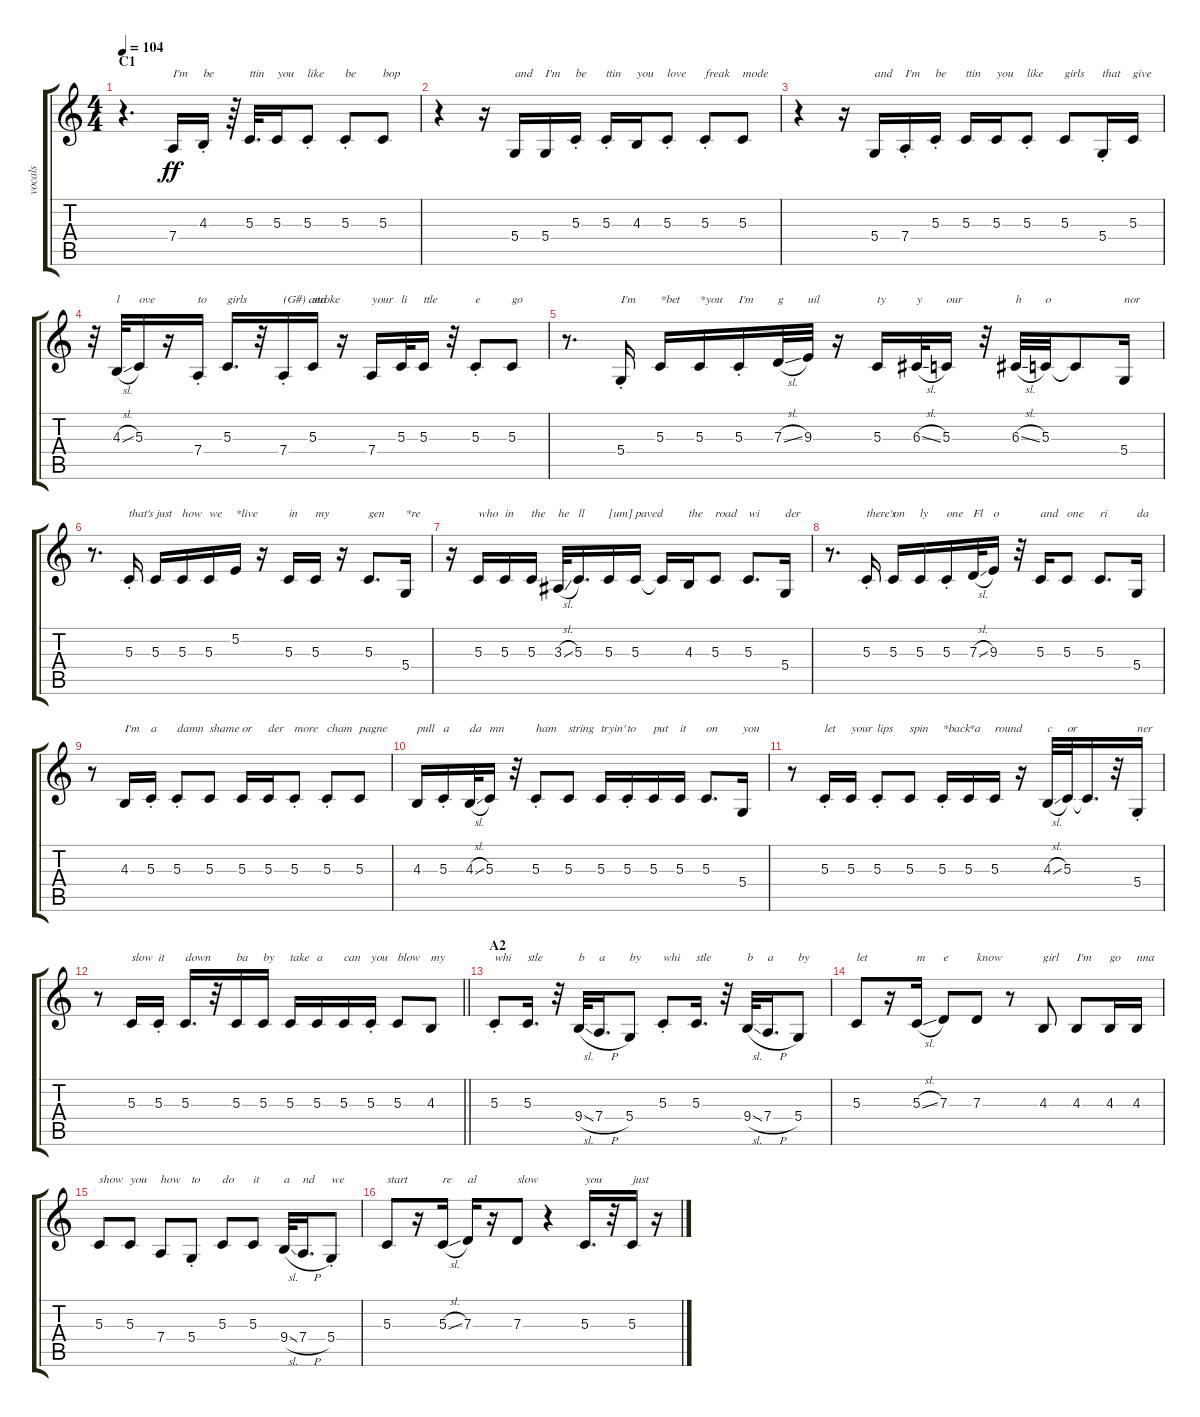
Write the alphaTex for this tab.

\track ("vocals" "vocals") {solo instrument lead1square}
\staff {score tabs}
\tuning (E4 B3 G3 D3 A2 E2) {hide}
\ts (4 4)
\section ("" "C1")
\tempo 104
\clef g2
\ks c
r.4{d dy ff} 7.4.16{txt "I'm"} 4.3{st}.16{txt "be"} r.64 5.3.32{d txt "ttin"} 5.3.16{txt "you"} 5.3{st}.8{txt "like"} 5.3{st}.8{txt "be"} 5.3.8{txt "bop"} |
r.4 r.16 5.4.16{txt "and"} 5.4.16{txt "I'm"} 5.3{st}.16{txt "be"} 5.3{st}.16{txt "ttin"} 4.3.16{txt "you"} 5.3{st}.8{txt "love"} 5.3{st}.8{txt "freak"} 5.3.8{txt "mode"} |
r.4 r.16 5.4.16{txt "and"} 7.4{st}.16{txt "I'm"} 5.3{st}.16{txt "be"} 5.3.16{txt "ttin"} 5.3.16{txt "you"} 5.3{st}.8{txt "like"} 5.3.8{txt "girls"} 5.4{st}.16{txt "that"} 5.3.16{txt "give"} |
r.32 4.3{sl}.32{txt "l"} 5.3.16{txt "ove"} r.16 7.4{st}.16{txt "to"} 5.3.16{d txt "girls"} r.32 7.4{st}.16{txt "(G#) and"} 5.3.16{txt "stroke"} r.16 7.4.16{txt "your"} 5.3.32{txt "li"} 5.3.16{txt "ttle"} r.32 5.3{st}.8{txt "e"} 5.3.8{txt "go"} |
r.8{d} 5.4{st}.16{txt "I'm"} 5.3.16{txt "*bet"} 5.3.16{txt "*you"} 5.3{st}.16{txt "I'm"} 7.3{sl}.32{txt "g"} 9.3.32{txt "uil"} r.16 5.3.16{txt "ty"} 6.3{sl}.32{txt "y"} 5.3.16{txt "our"} r.32 6.3{sl}.32{txt "h"} 5.3.32{txt "o"} 5.3{t}.8 5.4.16{txt "nor"} |
r.8{d} 5.3{st}.16{txt "that's"} 5.3.16{txt "just"} 5.3.16{txt "how"} 5.3.16{txt "we"} 5.2.16{txt "*live"} r.16 5.3.16{txt "in"} 5.3.16{txt "my"} r.16 5.3.8{d txt "gen"} 5.4.16{txt "*re"} |
r.16 5.3.16{txt "who"} 5.3.16{txt "in"} 5.3.16{txt "the"} 3.3{sl}.32{txt "he"} 5.3.16{d txt "ll"} 5.3.16{txt "[um]"} 5.3.16{txt "paved"} 5.3{t}.16 4.3.16{txt "the"} 5.3.8{txt "road"} 5.3.8{d txt "wi"} 5.4.16{txt "der"} |
r.8{d} 5.3{st}.16{txt "there's"} 5.3.16{txt "on"} 5.3.16{txt "ly"} 5.3{st}.16{txt "one"} 7.3{sl}.32{txt "Fl"} 9.3.16{txt "o"} r.32 5.3.16{txt "and"} 5.3.8{txt "one"} 5.3.8{d txt "ri"} 5.4.16{txt "da"} |
r.8 4.3.16{txt "I'm"} 5.3{st}.16{txt "a"} 5.3{st}.8{txt "damn"} 5.3.8{txt "shame"} 5.3.16{txt "or"} 5.3.16{txt "der"} 5.3{st}.8{txt "more"} 5.3{st}.8{txt "cham"} 5.3.8{txt "pagne"} |
4.3.16{txt "pull"} 5.3{st}.16{txt "a"} 4.3{sl}.32{txt "da"} 5.3.16{txt "mn"} r.32 5.3{st}.8{txt "ham"} 5.3.8{txt "string"} 5.3.16{txt "tryin'"} 5.3{st}.16{txt "to"} 5.3.16{txt "put"} 5.3.16{txt "it"} 5.3.8{d txt "on"} 5.4.16{txt "you"} |
r.8 5.3{st}.16{txt "let"} 5.3.16{txt "your"} 5.3{st}.8{txt "lips"} 5.3.8{txt "spin"} 5.3{st}.16{txt "*back"} 5.3.16{txt "*a"} 5.3.16{txt "round"} r.16 4.3{sl}.32{txt "c"} 5.3.32{txt "or"} 5.3{t}.16{d} r.32 5.4{st}.16{txt "ner"} |
\barLineRight lightlight
r.8 5.3.16{txt "slow"} 5.3{st}.16{txt "it"} 5.3.16{d txt "down"} r.32 5.3.16{txt "ba"} 5.3.16{txt "by"} 5.3.16{txt "take"} 5.3.16{txt "a"} 5.3.16{txt "can"} 5.3{st}.16{txt "you"} 5.3.8{txt "blow"} 4.3.8{txt "my"} |
\section ("" "A2")
5.3{st}.8{txt "whi"} 5.3.16{d txt "stle"} r.32 9.4{sl}.32{txt "b"} 7.4{h}.16{d txt "a"} 5.4.8{txt "by"} 5.3{st}.8{txt "whi"} 5.3.16{d txt "stle"} r.32 9.4{sl}.32{txt "b"} 7.4{h}.16{d txt "a"} 5.4.8{txt "by"} |
5.3.8{txt "let"} r.16 5.3{sl}.16{txt "m"} 7.3.8{txt "e"} 7.3.8{txt "know"} r.8 4.3.8{txt "girl"} 4.3.8{txt "I'm"} 4.3.16{txt "go"} 4.3.16{txt "nna"} |
5.3.8{txt "show"} 5.3.8{txt "you"} 7.4.8{txt "how"} 5.4{st}.8{txt "to"} 5.3.8{txt "do"} 5.3.8{txt "it"} 9.4{sl}.32{txt "a"} 7.4{h}.16{d txt "nd"} 5.4{st}.8{txt "we"} |
5.3.8{txt "start"} r.16 5.3{sl}.16{txt "re"} 7.3.16{txt "al"} r.16 7.3.8{txt "slow"} r.4 5.3.16{d txt "you"} r.32 5.3.16{txt "just"} r.16
